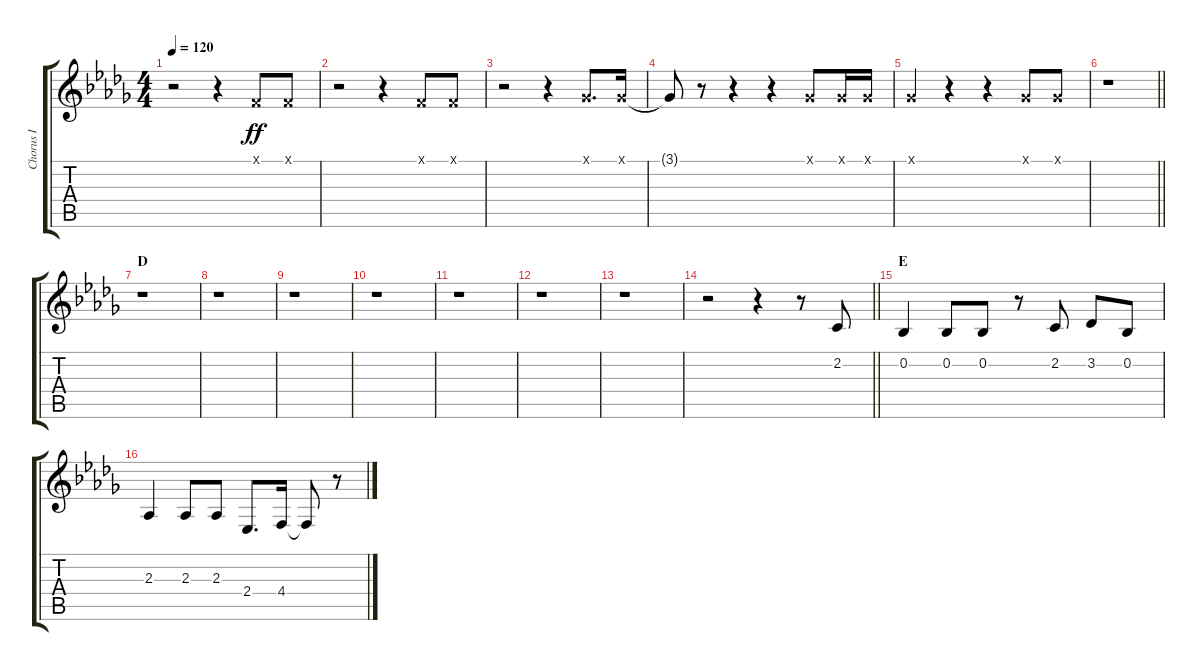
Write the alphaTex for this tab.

\track ("Chorus I" "Chorus I") {instrument voiceoohs}
\staff {score tabs}
\tuning (Eb4 Bb3 Gb3 Db3 Ab2 Db2) {hide}
\ts (4 4)
\tempo 120
\clef g2
\ks db
r.2{dy ff} r.4 2.1{x}.8 2.1{x}.8 |
r.2 r.4 2.1{x}.8 2.1{x}.8 |
r.2 r.4 3.1{x}.8{d} 3.1{x}.16 |
3.1{t}.8 r.8 r.4 r.4 3.1{x}.8 3.1{x}.16 3.1{x}.16 |
3.1{x}.4 r.4 r.4 3.1{x}.8 3.1{x}.8 |
\barLineRight lightlight
r.1 |
\section ("" "D")
r.1 |
r.1 |
r.1 |
r.1 |
r.1 |
r.1 |
r.1 |
\barLineRight lightlight
r.2 r.4 r.8 2.2.8 |
\section ("" "E")
0.2.4 0.2.8 0.2.8 r.8 2.2.8 3.2.8 0.2.8 |
2.3.4 2.3.8 2.3.8 2.4.8{d} 4.4.16 4.4{t}.8 r.8
